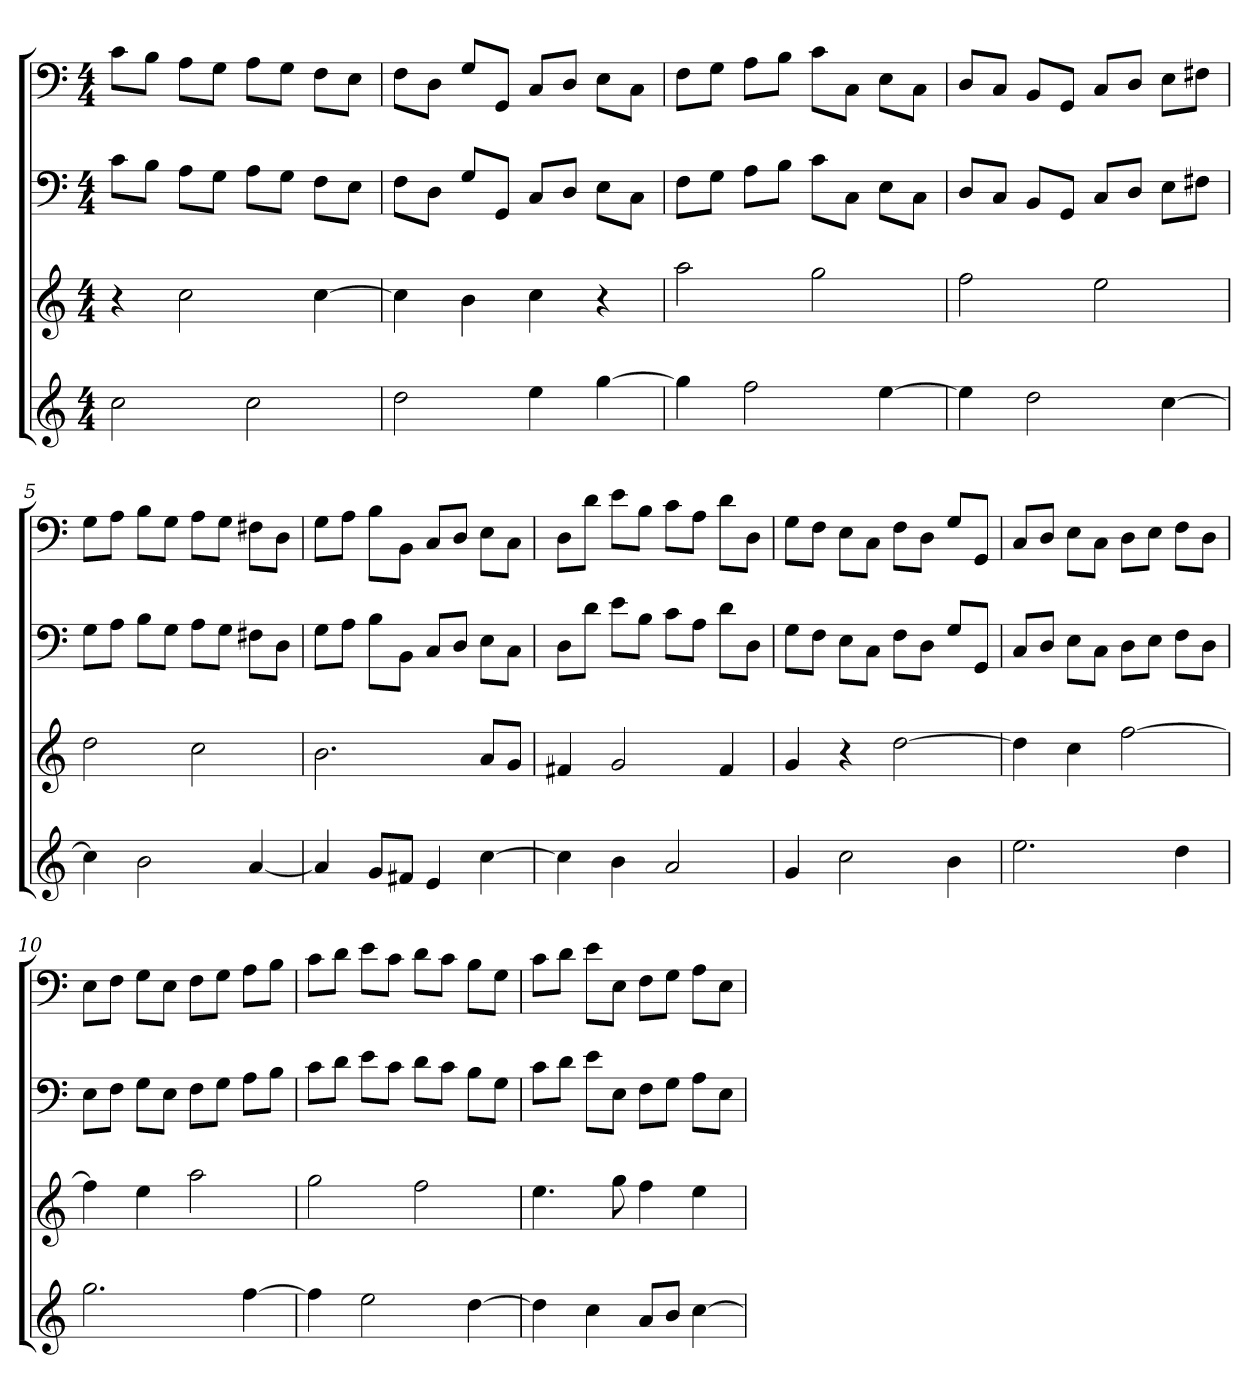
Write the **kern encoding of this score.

**kern	**kern	**kern	**kern
*part4	*part3	*part2	*part1
*staff4	*staff3	*staff2	*staff1
*k[]	*k[]	*k[]	*k[]
*C:	*C:	*C:	*C:
*M4/4	*M4/4	*M4/4	*M4/4
=1	=1	=1	=1
2cc	4r	8cL	8cL
.	.	8BJ	8BJ
.	2cc	8AL	8AL
.	.	8GJ	8GJ
2cc	.	8AL	8AL
.	.	8GJ	8GJ
.	[4cc	8FL	8FL
.	.	8EJ	8EJ
=2	=2	=2	=2
2dd	4cc]	8FL	8FL
.	.	8DJ	8DJ
.	4b	8GL	8GL
.	.	8GGJ	8GGJ
4ee	4cc	8CL	8CL
.	.	8DJ	8DJ
[4gg	4r	8EL	8EL
.	.	8CJ	8CJ
=3	=3	=3	=3
4gg]	2aa	8FL	8FL
.	.	8GJ	8GJ
2ff	.	8AL	8AL
.	.	8BJ	8BJ
.	2gg	8cL	8cL
.	.	8CJ	8CJ
[4ee	.	8EL	8EL
.	.	8CJ	8CJ
=4	=4	=4	=4
4ee]	2ff	8DL	8DL
.	.	8CJ	8CJ
2dd	.	8BBL	8BBL
.	.	8GGJ	8GGJ
.	2ee	8CL	8CL
.	.	8DJ	8DJ
[4cc	.	8EL	8EL
.	.	8F#XJ	8F#XJ
=5	=5	=5	=5
4cc]	2dd	8GL	8GL
.	.	8AJ	8AJ
2b	.	8BL	8BL
.	.	8GJ	8GJ
.	2cc	8AL	8AL
.	.	8GJ	8GJ
[4a	.	8F#XL	8F#XL
.	.	8DJ	8DJ
=6	=6	=6	=6
4a]	2.b	8GL	8GL
.	.	8AJ	8AJ
8gL	.	8BL	8BL
8f#XJ	.	8BBJ	8BBJ
4e	.	8CL	8CL
.	.	8DJ	8DJ
[4cc	8aL	8EL	8EL
.	8gJ	8CJ	8CJ
=7	=7	=7	=7
4cc]	4f#X	8DL	8DL
.	.	8dJ	8dJ
4b	2g	8eL	8eL
.	.	8BJ	8BJ
2a	.	8cL	8cL
.	.	8AJ	8AJ
.	4f#	8dL	8dL
.	.	8DJ	8DJ
=8	=8	=8	=8
4g	4g	8GL	8GL
.	.	8FJ	8FJ
2cc	4r	8EL	8EL
.	.	8CJ	8CJ
.	[2dd	8FL	8FL
.	.	8DJ	8DJ
4b	.	8GL	8GL
.	.	8GGJ	8GGJ
=9	=9	=9	=9
2.ee	4dd]	8CL	8CL
.	.	8DJ	8DJ
.	4cc	8EL	8EL
.	.	8CJ	8CJ
.	[2ff	8DL	8DL
.	.	8EJ	8EJ
4dd	.	8FL	8FL
.	.	8DJ	8DJ
=10	=10	=10	=10
2.gg	4ff]	8EL	8EL
.	.	8FJ	8FJ
.	4ee	8GL	8GL
.	.	8EJ	8EJ
.	2aa	8FL	8FL
.	.	8GJ	8GJ
[4ff	.	8AL	8AL
.	.	8BJ	8BJ
=11	=11	=11	=11
4ff]	2gg	8cL	8cL
.	.	8dJ	8dJ
2ee	.	8eL	8eL
.	.	8cJ	8cJ
.	2ff	8dL	8dL
.	.	8cJ	8cJ
[4dd	.	8BL	8BL
.	.	8GJ	8GJ
=12	=12	=12	=12
4dd]	4.ee	8cL	8cL
.	.	8dJ	8dJ
4cc	.	8eL	8eL
.	8gg	8EJ	8EJ
8aL	4ff	8FL	8FL
8bJ	.	8GJ	8GJ
[4cc	4ee	8AL	8AL
.	.	8EJ	8EJ
=	=	=	=
*-	*-	*-	*-
